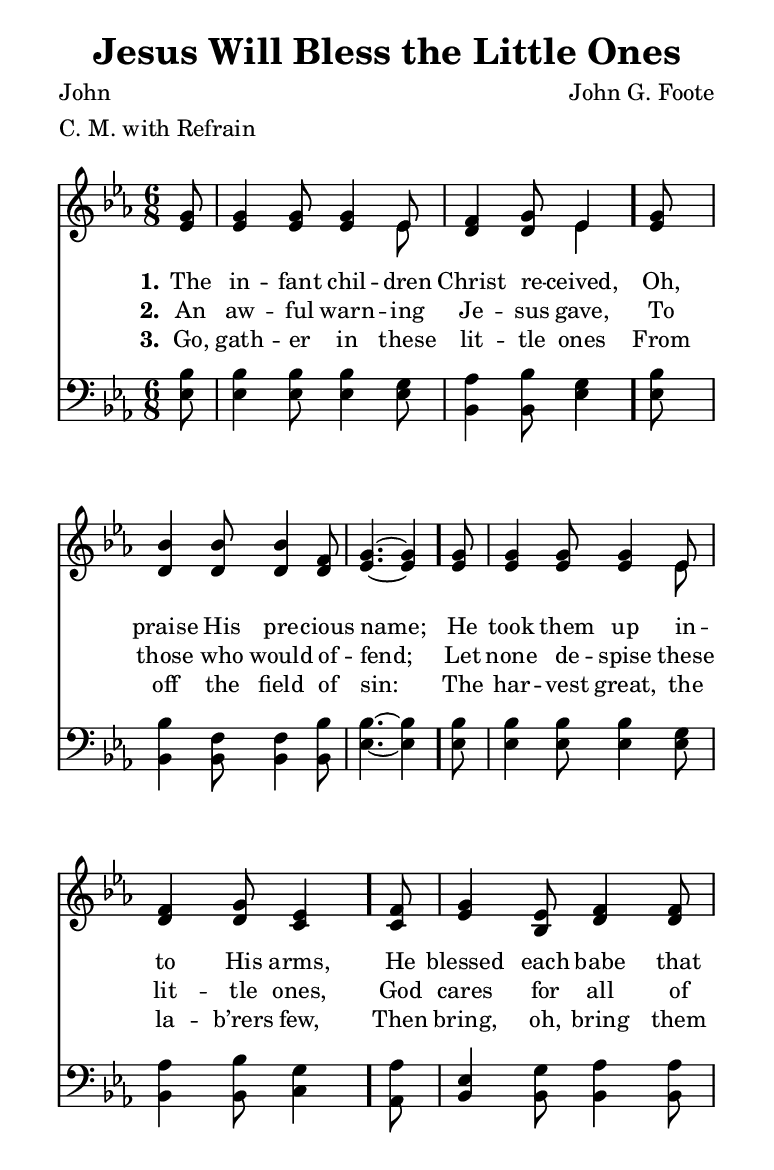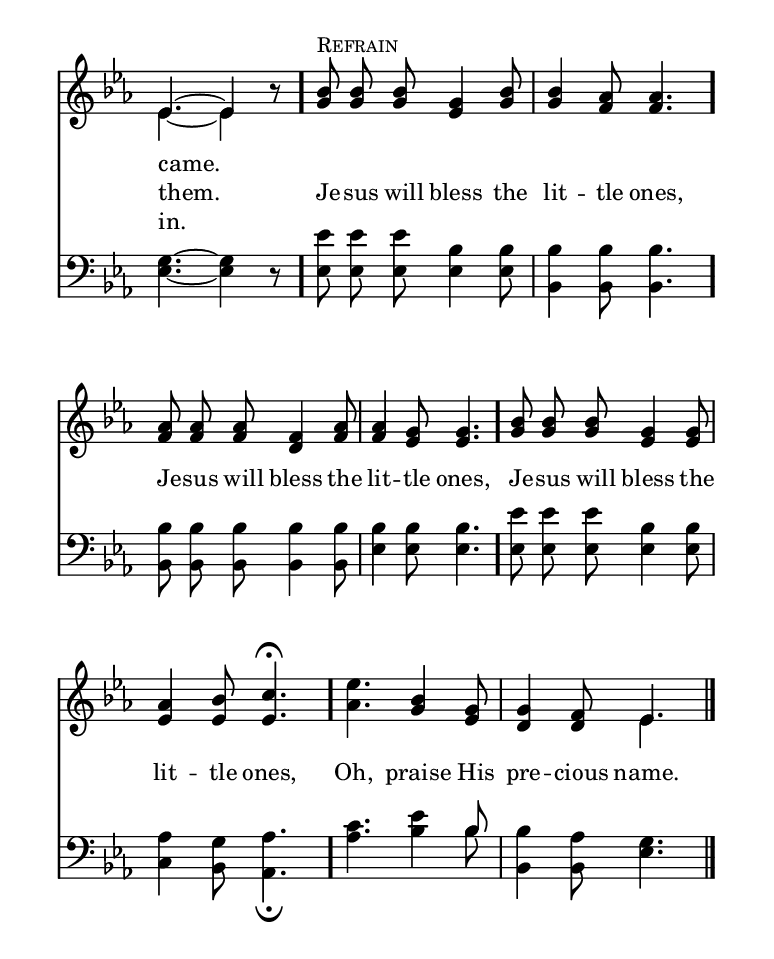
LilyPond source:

\include "common/global.ily"
\paper {
  \include "common/paper.ily"
}

\header{
  %children
  hymnnumber = "318"
  title = "Jesus Will Bless the Little Ones" % see https://hymnary.org/text/the_infant_children_christ_received
  tunename = ""
  meter = "C. M. with Refrain"
  poet = "John"
  composer = "John G. Foote" % see https://hymnary.org/tune/the_infant_children_christ_receiv_foote
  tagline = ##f
}

ta = { \tempo 4=80 }
tb = { \tempo 4=40 }

global = {
  \include "common/overrides.ily"
  \override Staff.TimeSignature.style = #'numbered
  \time 6/8
  \override Score.MetronomeMark.transparent = ##t % hide all fermata changes too
  \ta
  \key ees \major
  \partial 8
  \autoBeamOff
}

patternA = { \ta c8 | c4 c8 c4 c8 | c4 c8 c4 }
patternB = { \ta c8 | c4 c8 c4 c8 | c4. ~ c4 c8 }
patternC = { \ta c8 c c c4 c8 | c4 c8 c4. }
patternD = { \ta c8 c c c4 c8 | c4 c8 \tb c4.\fermata \ta }
patternE = { \ta c4. c4 c8 | c4 c8 c4. }
patternF = {     c8 c c c4 c8 | c4 c8     c4._\fermata }

notesSoprano = {
\global
\relative c'' {

  \changePitch \patternA { g | g g g ees | f g ees }
  \changePitch \patternB { g | bes bes bes f | g g } \eogbreak
  \changePitch \patternA { g | g g g ees | f g ees }
  \changePitch \patternB { f | g ees f f | ees ees r } \eogbreak

  << s^\markup { \small \caps "Refrain" }
  \changePitch \patternC { bes' bes bes g bes | bes aes aes } >>
  \changePitch \patternC { aes aes aes f aes | aes g g } \eogbreak
  \changePitch \patternD { bes bes bes g g | aes bes c }
  \changePitch \patternE { ees bes g | g f ees }

  \bar "|."

}
}

notesAlto = {
\global
\relative e' {

  \changePitch \patternA { ees | ees ees ees ees | d d ees }
  \changePitch \patternB { ees | d d d d | ees ees }
  \changePitch \patternA { ees | ees ees ees ees | d d c }
  \changePitch \patternB { c | ees bes d d | ees ees r }

  \changePitch \patternC { g g g ees g | g f f }
  \changePitch \patternC { f f f d f | f ees ees }
  \changePitch \patternD { g g g ees ees | ees ees ees }
  \changePitch \patternE { aes g ees | d d ees }

}
}

notesTenor = {
\global
\relative a {

  \changePitch \patternA { bes | bes bes bes g | aes bes g }
  \changePitch \patternB { bes | bes f f bes | bes bes }
  \changePitch \patternA { bes | bes bes bes g | aes bes g }
  \changePitch \patternB { aes | ees g aes aes | g g r }

  \changePitch \patternC { ees' ees ees bes bes | bes bes bes }
  \changePitch \patternC { bes bes bes bes bes | bes bes bes }
  \changePitch \patternF { ees ees ees bes bes | aes g aes }
  \changePitch \patternE { c ees bes | bes aes g }

}
}

notesBass = {
\global
\relative f {

  \changePitch \patternA { ees | ees ees ees ees | bes bes ees }
  \changePitch \patternB { ees | bes bes bes bes | ees ees }
  \changePitch \patternA { ees | ees ees ees ees | bes bes c }
  \changePitch \patternB { aes | bes bes bes bes | ees ees r }

  \changePitch \patternC { ees ees ees ees ees | bes bes bes }
  \changePitch \patternC { bes bes bes bes bes | ees ees ees }
  \changePitch \patternF { ees ees ees ees ees | c bes aes }
  \changePitch \patternE { aes' bes bes | bes, bes | ees }

}
}

Refrain = \lyricmode {

Je -- sus will bless the lit -- tle ones, \bar "."
Je -- sus will bless the lit -- tle ones, \bar "."
Je -- sus will bless the lit -- tle ones, \bar "."
Oh, praise His pre -- cious name. \bar "."

}

wordsA = \lyricmode {
\set stanza = "1."

The in -- fant chil -- dren Christ re -- ceived, \bar "."
Oh, praise His pre -- cious name; \bar "."
He took them up in -- to His arms, \bar "."
He blessed each babe that came. \bar "." % blue book has "blest" but that is adjectival only (past participle, not past tense verb)

}

wordsB = \lyricmode {
\set stanza = "2."

An aw -- ful warn -- ing Je -- sus gave,
To those who would of -- fend;
Let none de -- spise these lit -- tle ones,
God cares for all of them.

\Refrain

}

wordsC = \lyricmode {
\set stanza = "3."

Go, gath -- er in these lit -- tle ones
From off the field of sin:
The har -- vest great, the la -- b’rers few,
Then bring, oh, bring them in.

}

\score {
  \context ChoirStaff <<
    \context Staff = upper <<
      \set Staff.autoBeaming = ##f
      \set ChoirStaff.systemStartDelimiter = #'SystemStartBar
      \set ChoirStaff.printPartCombineTexts = ##f
      \partcombine #'(2 . 11) \notesSoprano \notesAlto
      \context NullVoice = sopranos { \voiceOne << \notesSoprano >> }
      \context Lyrics = one   \lyricsto sopranos \wordsA
      \context Lyrics = two   \lyricsto sopranos \wordsB
      \context Lyrics = three \lyricsto sopranos \wordsC
    >>
    \context Staff = men <<
      \set Staff.autoBeaming = ##f
      \clef bass
      \set ChoirStaff.printPartCombineTexts = ##f
      \partcombine #'(2 . 11) \notesTenor \notesBass
    >>
  >>
  \layout {
    \include "common/layout.ily"
  }
  #(cond ((ly:get-option 'eog-midi-permitted) #{ \midi{
    \include "common/midi.ily"
  } #}))
}

\version "2.19.49"  % necessary for upgrading to future LilyPond versions.

% vi:set et ts=2 sw=2 ai nocindent syntax=lilypond:
